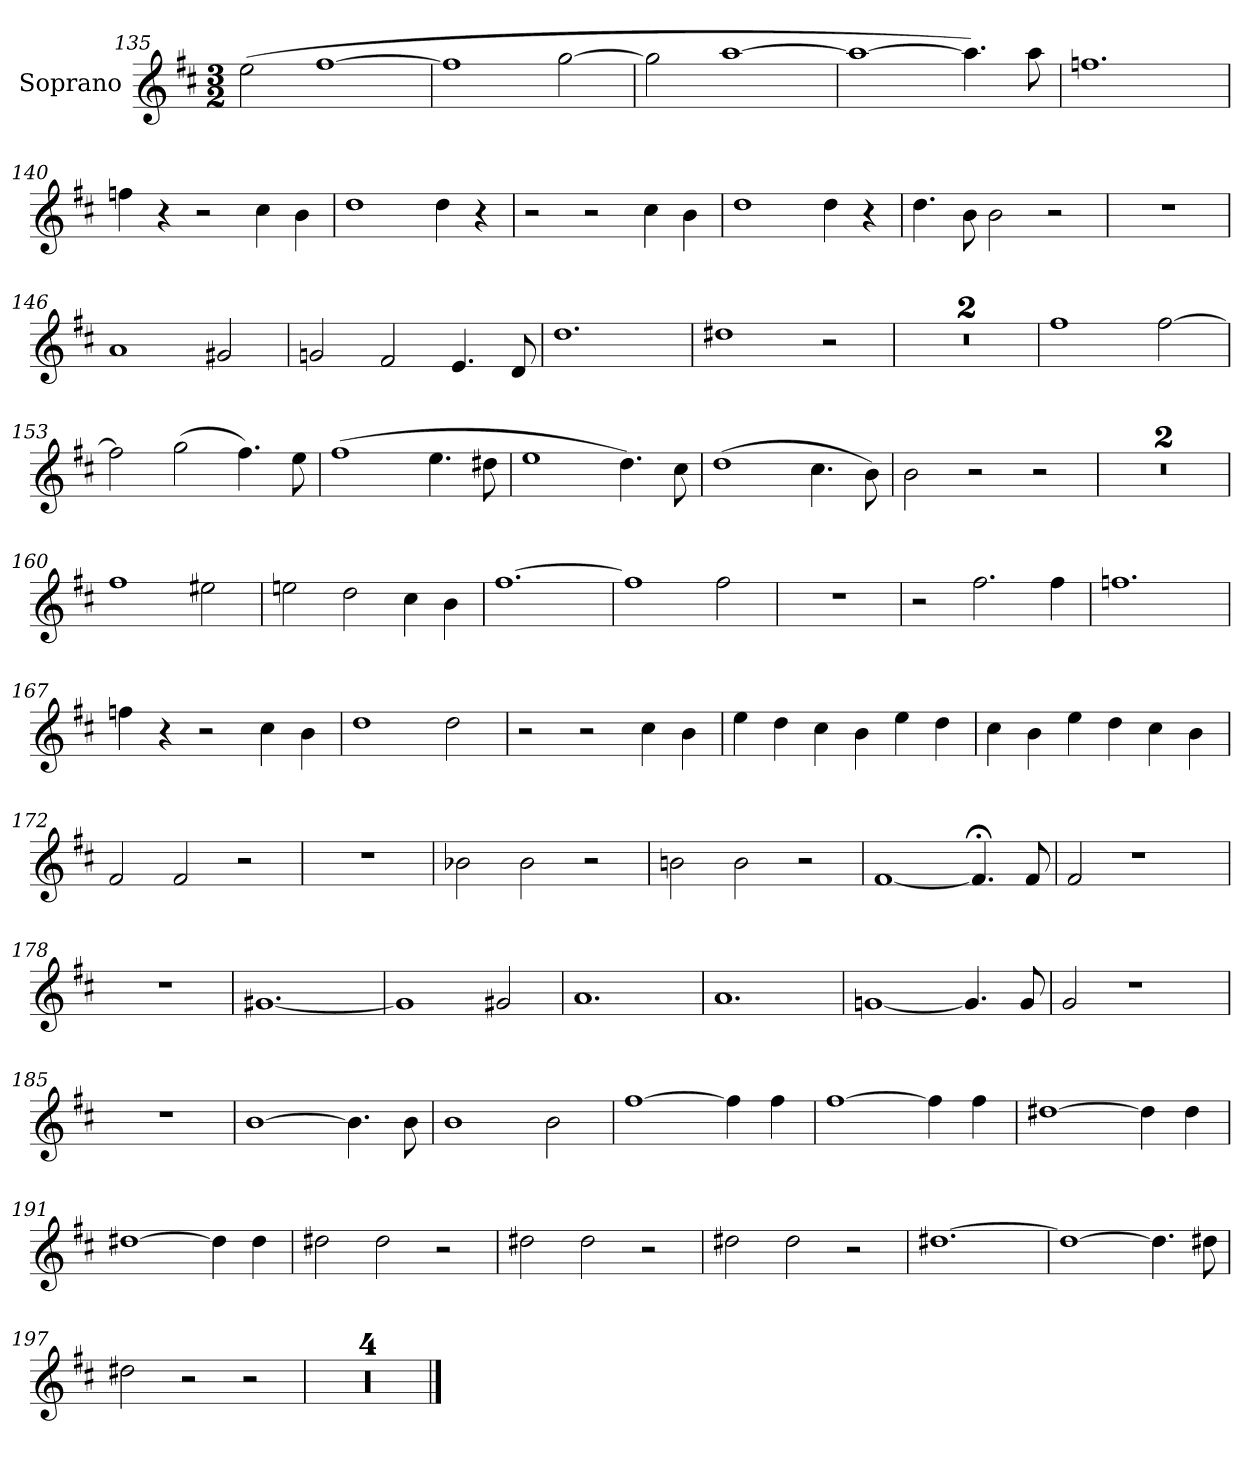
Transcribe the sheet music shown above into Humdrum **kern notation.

**kern
*part1
*staff1
*I"Soprano
*I'S.
*clefG2
*k[f#c#]
*M3/2
=135
(>2ee\
[1ff#
=136
1ff#]
[2gg\
=137
2gg\]
[1aa
=138
1aa_
4.aa\])
8aa\
=139
1.ffn
=140
4ffn\
4r
2r
4cc#\
4b\
!!LO:LB:g=z
=141
1dd
4dd\
4r
=142
2r
2r
4cc#\
4b\
=143
1dd
4dd\
4r
=144
4.dd\
8b\
2b\
2r
=145
1.r
=146
1a
2g#X/
=147
2gn/
2f#/
4.e/
8d/
=148
1.dd
=149
1dd#X
2r
=150
1.r
=151
1.r
!!LO:LB:g=z
=152
1ff#
[2ff#\
=153
2ff#\]
(>2gg\
4.ff#\)
8ee\
=154
(>1ff#
4.ee\
8dd#X\
=155
1ee
4.dd\)
8cc#\
=156
(>1dd
4.cc#\
8b\)
=157
2b\
2r
2r
=158
1.r
=159
1.r
=160
1ff#
2ee#X\
=161
2een\
2dd\
4cc#\
4b\
=162
[1.ff#
!!LO:LB:g=z
=163
1ff#]
2ff#\
=164
1.r
=165
2r
2.ff#\
4ff#\
=166
1.ffn
=167
4ffn\
4r
2r
4cc#\
4b\
=168
1dd
2dd\
=169
2r
2r
4cc#\
4b\
=170
4ee\
4dd\
4cc#\
4b\
4ee\
4dd\
=171
4cc#\
4b\
4ee\
4dd\
4cc#\
4b\
=172
2f#/
2f#/
2r
!!LO:LB:g=z
=173
1.r
=174
2b-X\
2b-\
2r
=175
2bn\
2b\
2r
=176
[1f#
4.f#;</]
8f#/
=177
2f#/
1r
=178
1.r
=179
[1.g#X
=180
1g#]
2g#X/
=181
1.a
=182
1.a
=183
[1gn
4.g/]
8g/
=184
2g/
1r
=185
1.r
!!LO:LB:g=z
=186
[1b
4.b\]
8b\
=187
1b
2b\
=188
[1ff#
4ff#\]
4ff#\
=189
[1ff#
4ff#\]
4ff#\
=190
[1dd#X
4dd#\]
4dd#\
=191
[1dd#X
4dd#\]
4dd#\
=192
2dd#X\
2dd#\
2r
=193
2dd#X\
2dd#\
2r
=194
2dd#X\
2dd#\
2r
=195
[1.dd#X
!!LO:LB:g=z
=196
1dd#_
4.dd#\]
8dd#X\
=197
2dd#X\
2r
2r
=198
1.r
=199
1.r
=200
1.r
=201
1.r
==
*-
